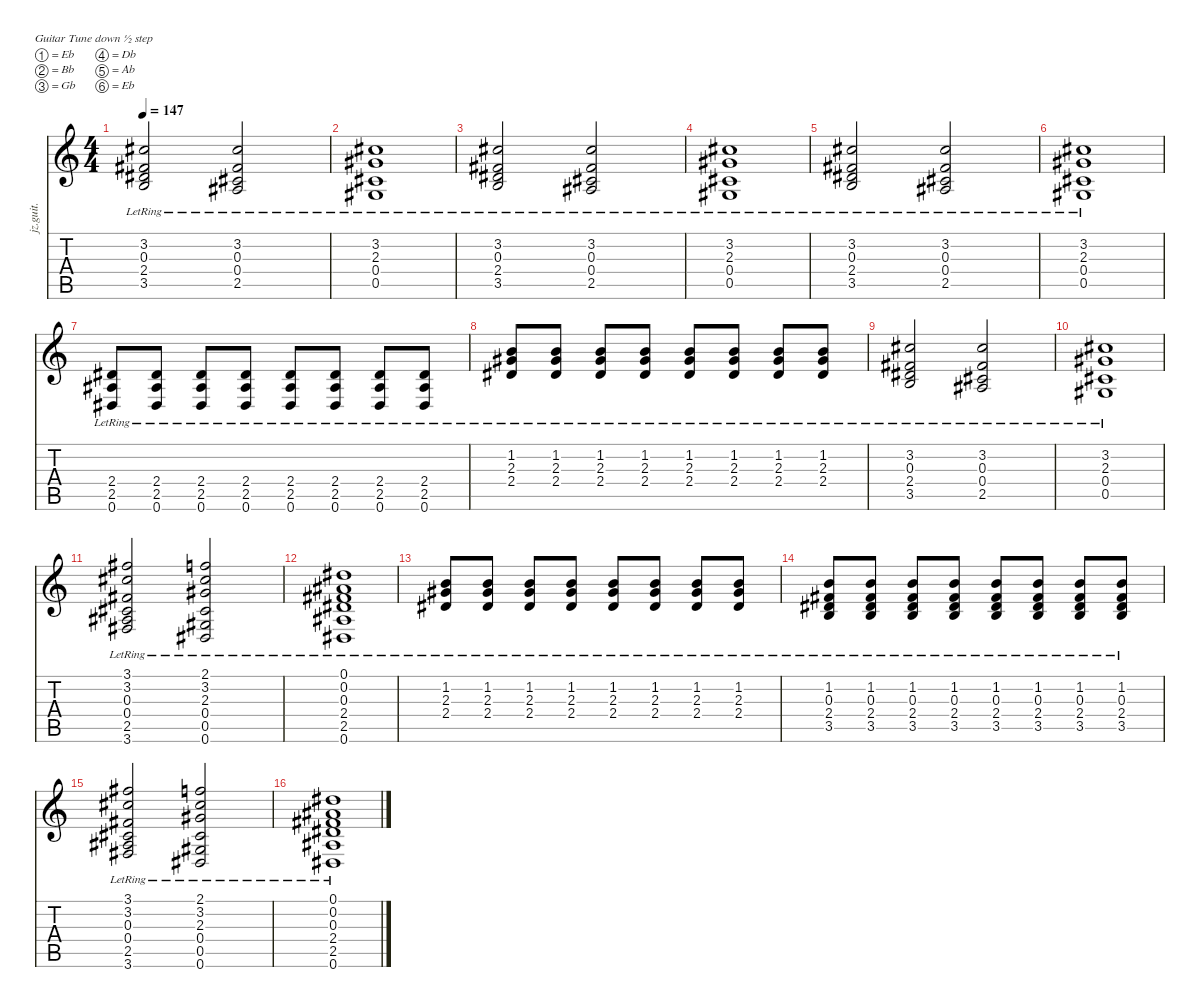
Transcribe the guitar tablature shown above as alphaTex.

\defaultSystemsLayout 4
\hideDynamics
\bracketExtendMode nobrackets
\otherSystemsTrackNameOrientation horizontal
\track ("Guitar" "jz.guit.") {instrument electricguitarjazz}
\staff {score tabs}
\tuning (Eb4 Bb3 Gb3 Db3 Ab2 Eb2)
\ts (4 4)
\tempo 147
\clef g2
\ks c
(3.2{lr acc #} 0.3{lr acc #} 2.4{lr acc #} 3.5{lr}).2{dy f beam Up} (3.2{lr acc #} 0.3{lr acc #} 0.4{lr acc #} 2.5{lr acc #}).2{beam Up} |
(3.2{lr acc #} 2.3{lr acc #} 0.4{lr acc #} 0.5{lr acc #}).1{beam Up} |
(3.2{lr acc #} 0.3{lr acc #} 2.4{lr acc #} 3.5{lr}).2{beam Up} (3.2{lr acc #} 0.3{lr acc #} 0.4{lr acc #} 2.5{lr acc #}).2{beam Up} |
(3.2{lr acc #} 2.3{lr acc #} 0.4{lr acc #} 0.5{lr acc #}).1{beam Up} |
(3.2{lr acc #} 0.3{lr acc #} 2.4{lr acc #} 3.5{lr}).2{beam Up} (3.2{lr acc #} 0.3{lr acc #} 0.4{lr acc #} 2.5{lr acc #}).2{beam Up} |
(3.2{lr acc #} 2.3{lr acc #} 0.4{lr acc #} 0.5{lr acc #}).1{beam Up} |
(2.4{lr acc #} 2.5{lr acc #} 0.6{lr acc #}).8{beam Up} (2.4{lr acc #} 2.5{lr acc #} 0.6{lr acc #}).8{beam Up} (2.4{lr acc #} 2.5{lr acc #} 0.6{lr acc #}).8{beam Up} (2.4{lr acc #} 2.5{lr acc #} 0.6{lr acc #}).8{beam Up} (2.4{lr acc #} 2.5{lr acc #} 0.6{lr acc #}).8{beam Up} (2.4{lr acc #} 2.5{lr acc #} 0.6{lr acc #}).8{beam Up} (2.4{lr acc #} 2.5{lr acc #} 0.6{lr acc #}).8{beam Up} (2.4{lr acc #} 2.5{lr acc #} 0.6{lr acc #}).8{beam Up} |
(1.2{lr} 2.3{lr acc #} 2.4{lr acc #}).8{beam Up} (1.2{lr} 2.3{lr acc #} 2.4{lr acc #}).8{beam Up} (1.2{lr} 2.3{lr acc #} 2.4{lr acc #}).8{beam Up} (1.2{lr} 2.3{lr acc #} 2.4{lr acc #}).8{beam Up} (1.2{lr} 2.3{lr acc #} 2.4{lr acc #}).8{beam Up} (1.2{lr} 2.3{lr acc #} 2.4{lr acc #}).8{beam Up} (1.2{lr} 2.3{lr acc #} 2.4{lr acc #}).8{beam Up} (1.2{lr} 2.3{lr acc #} 2.4{lr acc #}).8{beam Up} |
(3.2{lr acc #} 0.3{lr acc #} 2.4{lr acc #} 3.5{lr}).2{beam Up} (3.2{lr acc #} 0.3{lr acc #} 0.4{lr acc #} 2.5{lr acc #}).2{beam Up} |
(3.2{lr acc #} 2.3{lr acc #} 0.4{lr acc #} 0.5{lr acc #}).1{beam Up} |
(3.1{lr acc #} 3.2{lr acc #} 0.3{lr acc #} 0.4{lr acc #} 2.5{lr acc #} 3.6{lr acc #}).2{beam Up} (2.1{lr} 3.2{lr acc #} 2.3{lr acc #} 0.4{lr acc #} 0.5{lr acc #} 0.6{lr acc #}).2{beam Up} |
(0.1{lr acc #} 0.2{lr acc #} 0.3{lr acc #} 2.4{lr acc #} 2.5{lr acc #} 0.6{lr acc #}).1{beam Up} |
(1.2{lr} 2.3{lr acc #} 2.4{lr acc #}).8{beam Up} (1.2{lr} 2.3{lr acc #} 2.4{lr acc #}).8{beam Up} (1.2{lr} 2.3{lr acc #} 2.4{lr acc #}).8{beam Up} (1.2{lr} 2.3{lr acc #} 2.4{lr acc #}).8{beam Up} (1.2{lr} 2.3{lr acc #} 2.4{lr acc #}).8{beam Up} (1.2{lr} 2.3{lr acc #} 2.4{lr acc #}).8{beam Up} (1.2{lr} 2.3{lr acc #} 2.4{lr acc #}).8{beam Up} (1.2{lr} 2.3{lr acc #} 2.4{lr acc #}).8{beam Up} |
(1.2{lr} 0.3{lr acc #} 2.4{lr acc #} 3.5{lr}).8{beam Up} (1.2{lr} 0.3{lr acc #} 2.4{lr acc #} 3.5{lr}).8{beam Up} (1.2{lr} 0.3{lr acc #} 2.4{lr acc #} 3.5{lr}).8{beam Up} (1.2{lr} 0.3{lr acc #} 2.4{lr acc #} 3.5{lr}).8{beam Up} (1.2{lr} 0.3{lr acc #} 2.4{lr acc #} 3.5{lr}).8{beam Up} (1.2{lr} 0.3{lr acc #} 2.4{lr acc #} 3.5{lr}).8{beam Up} (1.2{lr} 0.3{lr acc #} 2.4{lr acc #} 3.5{lr}).8{beam Up} (1.2{lr} 0.3{lr acc #} 2.4{lr acc #} 3.5{lr}).8{beam Up} |
(3.1{lr acc #} 3.2{lr acc #} 0.3{lr acc #} 0.4{lr acc #} 2.5{lr acc #} 3.6{lr acc #}).2{beam Up} (2.1{lr} 3.2{lr acc #} 2.3{lr acc #} 0.4{lr acc #} 0.5{lr acc #} 0.6{lr acc #}).2{beam Up} |
(0.1{lr acc #} 0.2{lr acc #} 0.3{lr acc #} 2.4{lr acc #} 2.5{lr acc #} 0.6{lr acc #}).1{beam Up}
